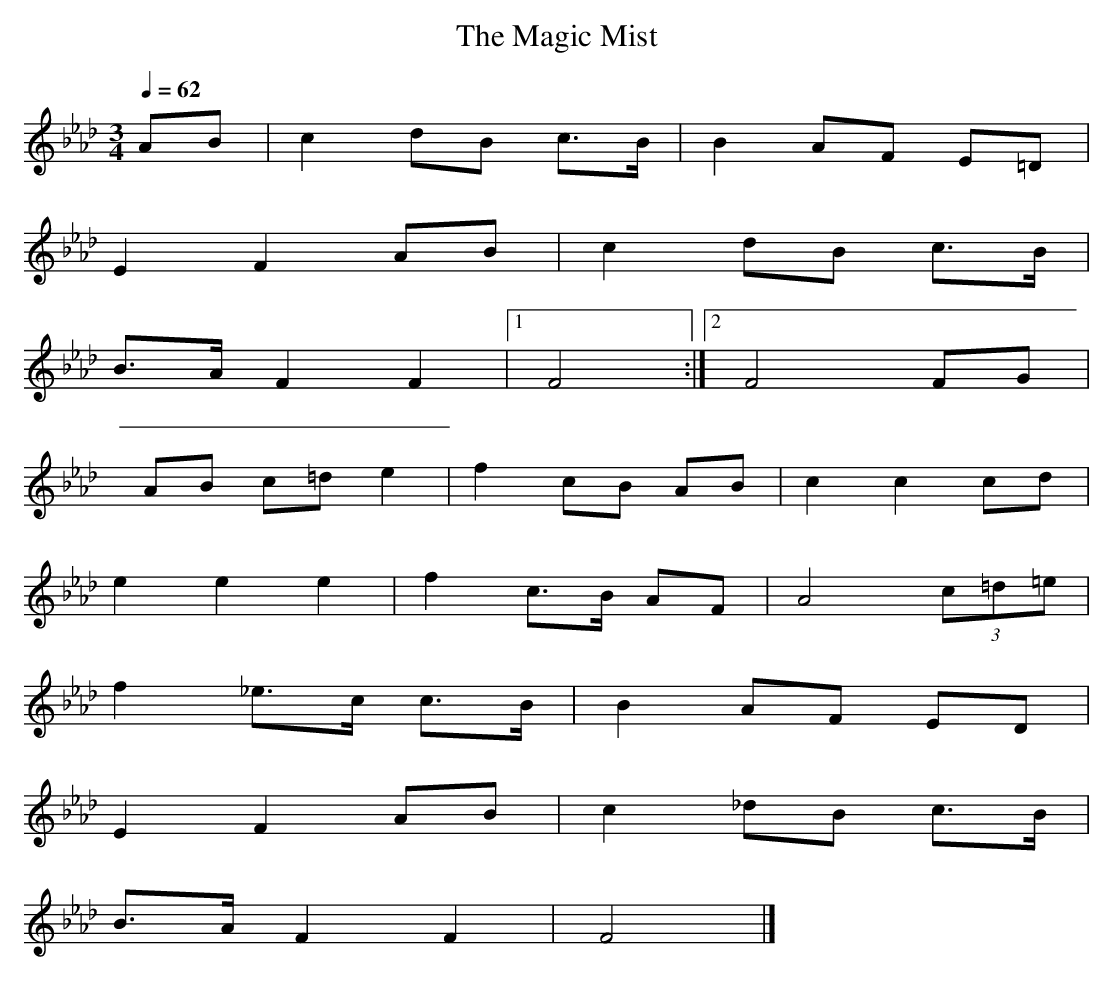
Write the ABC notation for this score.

X:1
T: The Magic Mist
M: 3/4
L: 1/8
Q: 1/4=62
K: Ab % 4 flats
V: 1
AB | c2 dB c>B | B2 AF E=D |
E2 F2 AB | c2 dB c>B |
B>A F2 F2 | [1 F4 :| [2 F4 FG |
AB c=d e2 | f2 cB AB | c2 c2 cd |
e2 e2 e2 | f2 c>B AF | A4 (3c=d=e |
f2 _e>c c>B | B2 AF ED |
E2 F2 AB | c2 _dB c>B |
B>A F2 F2 | F4 |]
